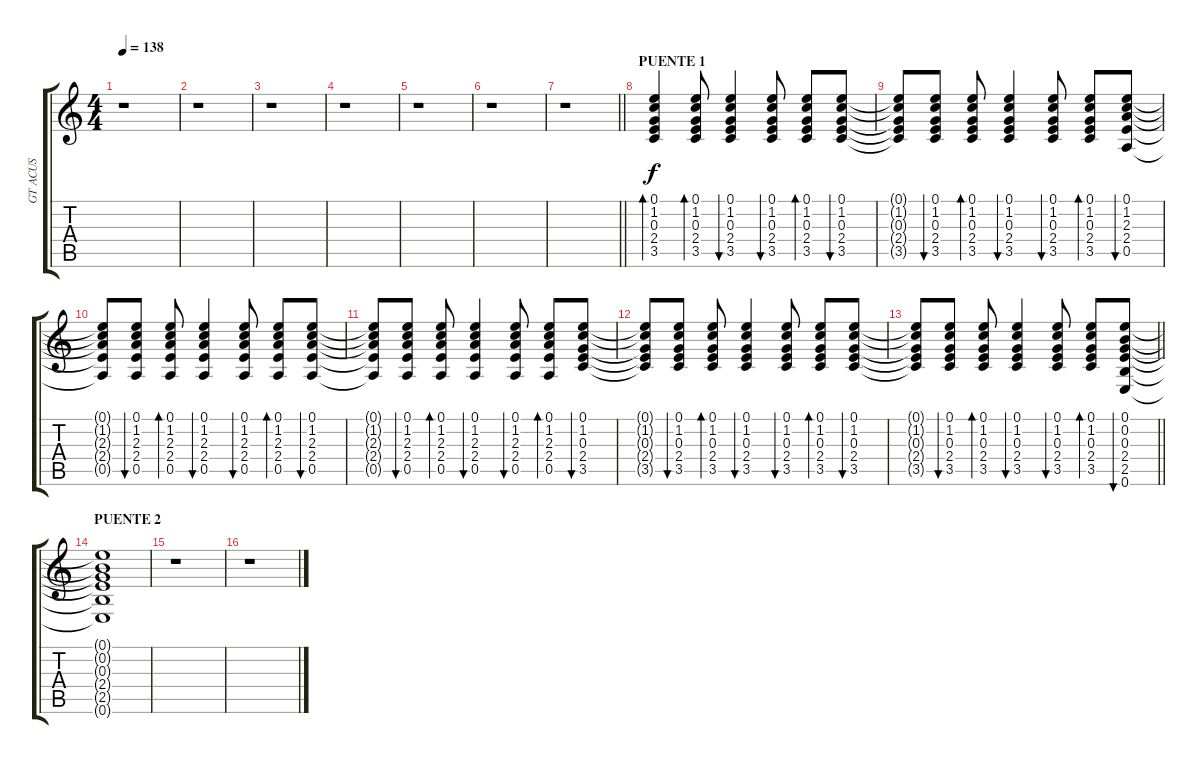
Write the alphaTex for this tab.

\track ("GT ACUS" "GT ACUS") {instrument acousticguitarsteel}
\staff {score tabs}
\tuning (E4 B3 G3 D3 A2 E2) {hide}
\ts (4 4)
\tempo 138
\clef g2
\ks c
r.1{dy f} |
r.1 |
r.1 |
r.1 |
r.1 |
r.1 |
\barLineRight lightlight
r.1 |
\section ("" "PUENTE 1")
(0.1 1.2 0.3 2.4 3.5).4{bd 60} (0.1 1.2 0.3 2.4 3.5).8{bd 60} (0.1 1.2 0.3 2.4 3.5).4{bu 60} (0.1 1.2 0.3 2.4 3.5).8{bu 60} (0.1 1.2 0.3 2.4 3.5).8{bd 60} (0.1 1.2 0.3 2.4 3.5).8{bu 60} |
(0.1{t} 1.2{t} 0.3{t} 2.4{t} 3.5{t}).8 (0.1 1.2 0.3 2.4 3.5).8{bu 60} (0.1 1.2 0.3 2.4 3.5).8{bd 60} (0.1 1.2 0.3 2.4 3.5).4{bu 60} (0.1 1.2 0.3 2.4 3.5).8{bu 60} (0.1 1.2 0.3 2.4 3.5).8{bd 60} (0.1 1.2 2.3 2.4 0.5).8{bu 60} |
(0.1{t} 1.2{t} 2.3{t} 2.4{t} 0.5{t}).8 (0.1 1.2 2.3 2.4 0.5).8{bu 60} (0.1 1.2 2.3 2.4 0.5).8{bd 60} (0.1 1.2 2.3 2.4 0.5).4{bu 60} (0.1 1.2 2.3 2.4 0.5).8{bu 60} (0.1 1.2 2.3 2.4 0.5).8{bd 60} (0.1 1.2 2.3 2.4 0.5).8{bu 60} |
(0.1{t} 1.2{t} 2.3{t} 2.4{t} 0.5{t}).8 (0.1 1.2 2.3 2.4 0.5).8{bu 60} (0.1 1.2 2.3 2.4 0.5).8{bd 60} (0.1 1.2 2.3 2.4 0.5).4{bu 60} (0.1 1.2 2.3 2.4 0.5).8{bu 60} (0.1 1.2 2.3 2.4 0.5).8{bd 60} (0.1 1.2 0.3 2.4 3.5).8{bu 60} |
(0.1{t} 1.2{t} 0.3{t} 2.4{t} 3.5{t}).8 (0.1 1.2 0.3 2.4 3.5).8{bu 60} (0.1 1.2 0.3 2.4 3.5).8{bd 60} (0.1 1.2 0.3 2.4 3.5).4{bu 60} (0.1 1.2 0.3 2.4 3.5).8{bu 60} (0.1 1.2 0.3 2.4 3.5).8{bd 60} (0.1 1.2 0.3 2.4 3.5).8{bu 60} |
\barLineRight lightlight
(0.1{t} 1.2{t} 0.3{t} 2.4{t} 3.5{t}).8 (0.1 1.2 0.3 2.4 3.5).8{bu 60} (0.1 1.2 0.3 2.4 3.5).8{bd 60} (0.1 1.2 0.3 2.4 3.5).4{bu 60} (0.1 1.2 0.3 2.4 3.5).8{bu 60} (0.1 1.2 0.3 2.4 3.5).8{bd 60} (0.1 0.2 0.3 2.4 2.5 0.6).8{bu 60} |
\section ("" "PUENTE 2")
(0.1{t} 0.2{t} 0.3{t} 2.4{t} 2.5{t} 0.6{t}).1 |
r.1 |
r.1
